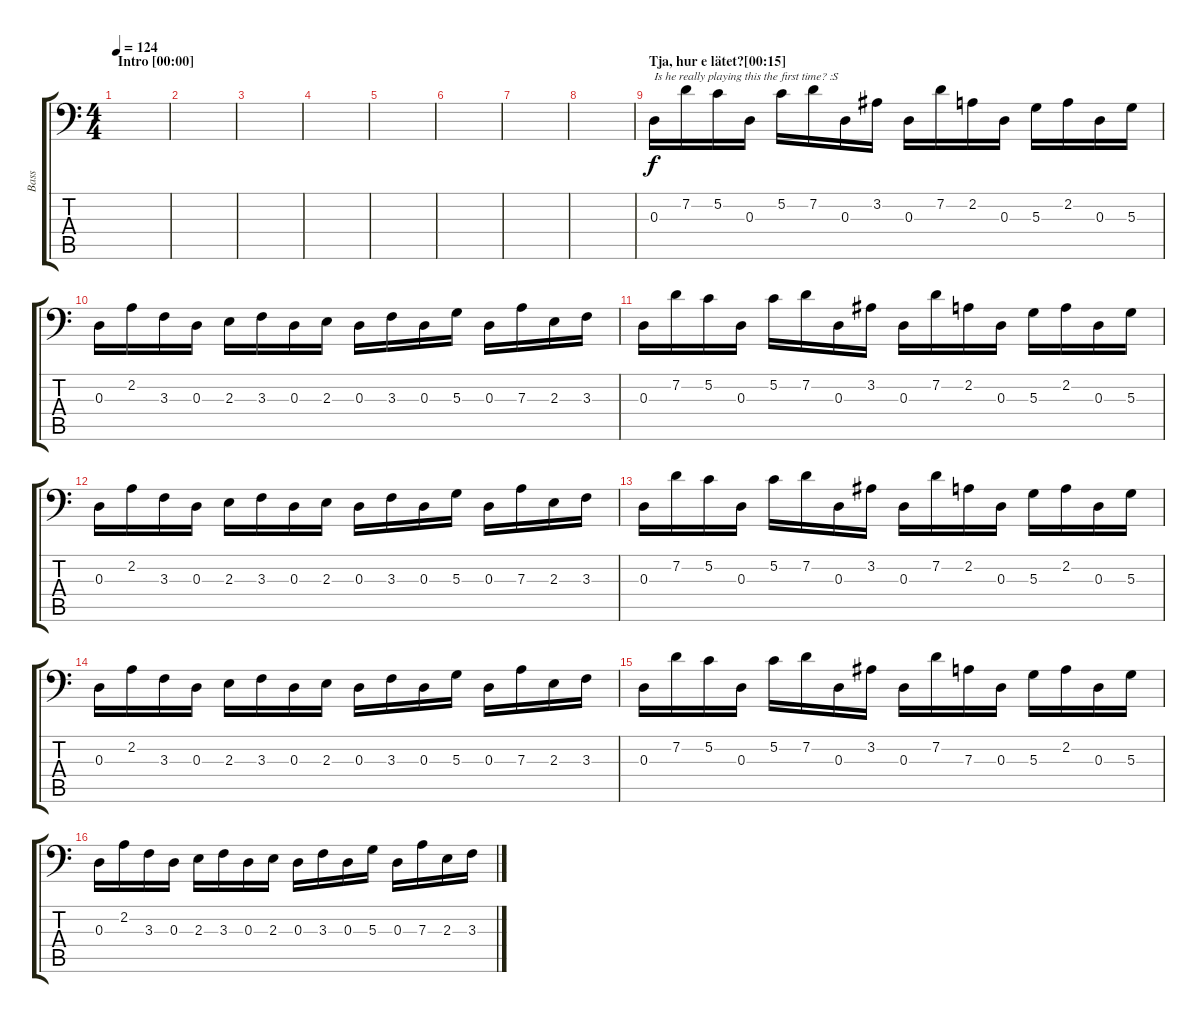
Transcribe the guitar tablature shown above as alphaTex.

\track ("Bass" "Bass") {instrument electricbassfinger}
\staff {score tabs}
\tuning (C3 G2 D2 A1 E1 B0) {hide}
\ts (4 4)
\section ("" "Intro [00:00]")
\tempo 124
\clef f4
\ks c
|
|
|
|
|
|
|
|
\section ("" "Tja, hur e lätet?[00:15]")
0.3.16{txt "Is he really playing this the first time? :S"} 7.2.16 5.2.16 0.3.16 5.2.16 7.2.16 0.3.16 3.2.16 0.3.16 7.2.16 2.2.16 0.3.16 5.3.16 2.2.16 0.3.16 5.3.16 |
0.3.16 2.2.16 3.3.16 0.3.16 2.3.16 3.3.16 0.3.16 2.3.16 0.3.16 3.3.16 0.3.16 5.3.16 0.3.16 7.3.16 2.3.16 3.3.16 |
0.3.16 7.2.16 5.2.16 0.3.16 5.2.16 7.2.16 0.3.16 3.2.16 0.3.16 7.2.16 2.2.16 0.3.16 5.3.16 2.2.16 0.3.16 5.3.16 |
0.3.16 2.2.16 3.3.16 0.3.16 2.3.16 3.3.16 0.3.16 2.3.16 0.3.16 3.3.16 0.3.16 5.3.16 0.3.16 7.3.16 2.3.16 3.3.16 |
0.3.16 7.2.16 5.2.16 0.3.16 5.2.16 7.2.16 0.3.16 3.2.16 0.3.16 7.2.16 2.2.16 0.3.16 5.3.16 2.2.16 0.3.16 5.3.16 |
0.3.16 2.2.16 3.3.16 0.3.16 2.3.16 3.3.16 0.3.16 2.3.16 0.3.16 3.3.16 0.3.16 5.3.16 0.3.16 7.3.16 2.3.16 3.3.16 |
0.3.16 7.2.16 5.2.16 0.3.16 5.2.16 7.2.16 0.3.16 3.2.16 0.3.16 7.2.16 7.3.16 0.3.16 5.3.16 2.2.16 0.3.16 5.3.16 |
0.3.16 2.2.16 3.3.16 0.3.16 2.3.16 3.3.16 0.3.16 2.3.16 0.3.16 3.3.16 0.3.16 5.3.16 0.3.16 7.3.16 2.3.16 3.3.16
